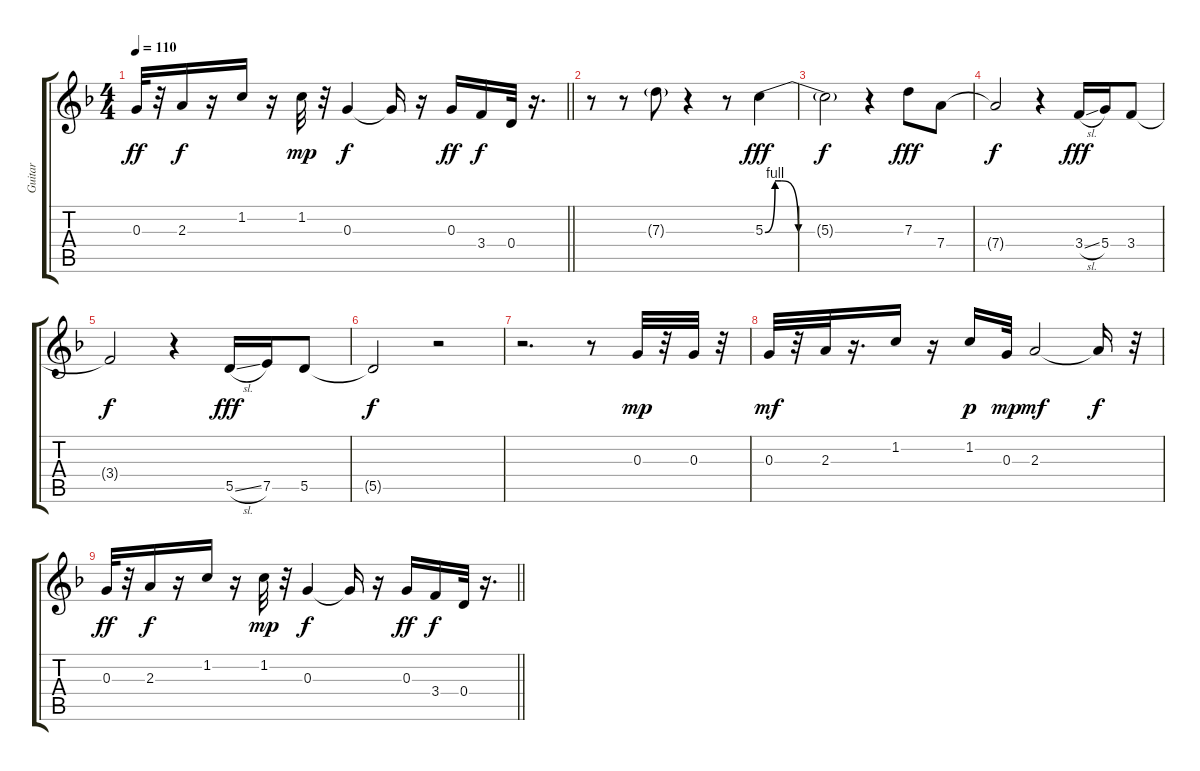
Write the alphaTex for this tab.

\track ("Guitar" "Guitar") {instrument electricguitarmuted}
\staff {score tabs}
\tuning (E4 B3 G3 D3 A2 E2) {hide}
\ts (4 4)
\tempo 110
\clef g2
\barLineRight lightlight
\ks dminor
0.3.32{dy ff} r.32 2.3.16{dy f} r.16 1.2.16 r.16 1.2.32{dy mp} r.32 0.3.4{dy f} 0.3{t}.16 r.16 0.3.16{dy ff} 3.4.16{dy f} 0.4.32 r.16{d} |
r.8 r.8 7.3{g}.8 r.4 r.8 5.3{be (custom 0 0 6 4 10 4 20 0 30 0 60 0)}.4{dy fff} |
5.3{t}.2{dy f} r.4 7.3.8{dy fff} 7.4.8 |
7.4{t}.2{dy f} r.4 3.4{sl}.16{dy fff} 5.4.16 3.4.8 |
3.4{t}.2{dy f} r.4 5.5{sl}.16{dy fff} 7.5.16 5.5.8 |
5.5{t}.2{dy f} r.2 |
r.2{d} r.8 0.3.32{dy mp} r.32 0.3.32 r.32 |
0.3.32{dy mf} r.32 2.3.32 r.16{d} 1.2.16 r.16 1.2.16{dy p} 0.3.32{dy mp} 2.3.2{dy mf} 2.3{t}.16{dy f} r.32 |
\barLineRight lightlight
0.3.32{dy ff} r.32 2.3.16{dy f} r.16 1.2.16 r.16 1.2.32{dy mp} r.32 0.3.4{dy f} 0.3{t}.16 r.16 0.3.16{dy ff} 3.4.16{dy f} 0.4.32 r.16{d}
